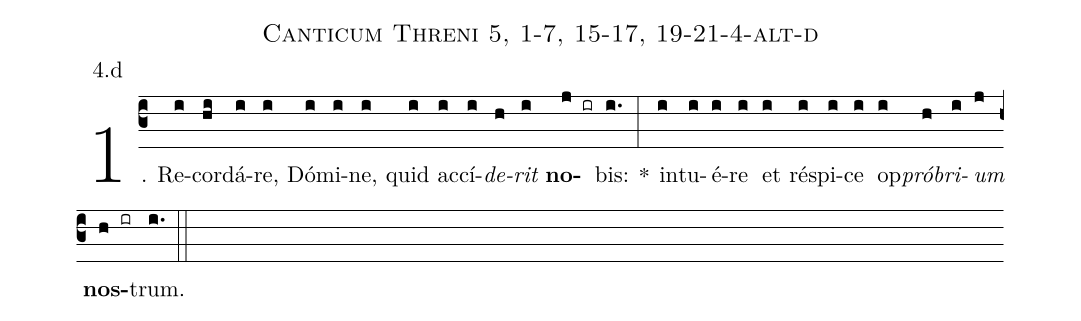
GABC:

name: Canticum Threni 5, 1-7, 15-17, 19-21-4-alt-d;
annotation: 4.d;
%%
(c3)1. Re(i)cor(hi)dá(i)re,(i) Dó(i)mi(i)ne,(i) quid(i) ac(i)cí(i)<i>de</i>(h)<i>rit</i>(i) <b>no</b>(j ir)bis:(i.) *(:) in(i)tu(i)é(i)re(i) et(i) ré(i)spi(i)ce(i) op(i)<i>pró</i>(h)<i>bri</i>(i)<i>um</i>(j) <b>nos</b>(h ir)trum.(i.) (::)
